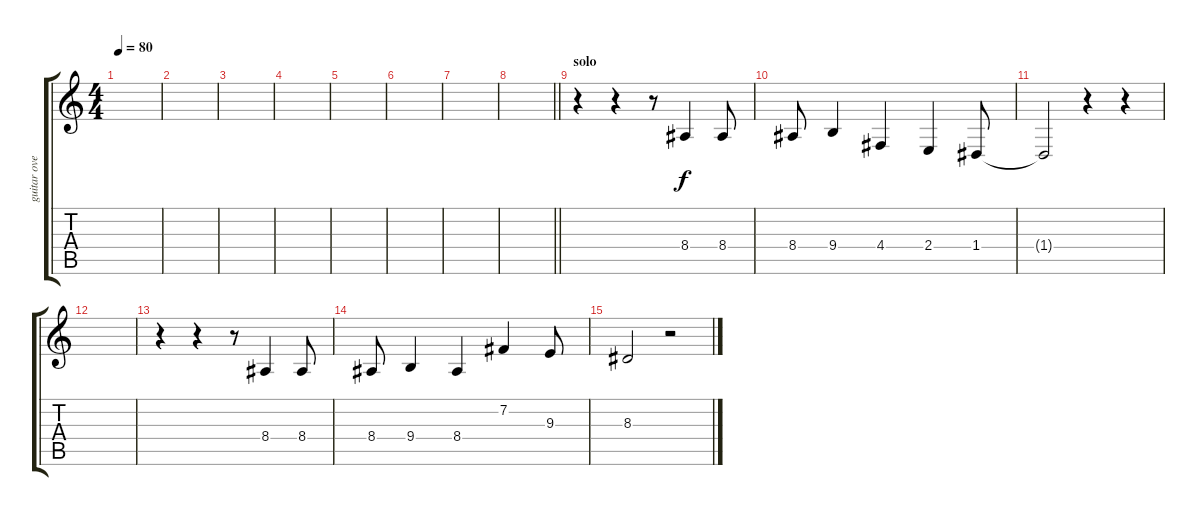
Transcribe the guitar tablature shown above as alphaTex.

\track ("guitar overdub" "guitar ove") {instrument pad8sweep}
\staff {score tabs}
\tuning (E4 B3 G3 D3 A2 E2) {hide}
\ts (4 4)
\tempo 80
\clef g2
\ks c
|
|
|
|
|
|
|
\barLineRight lightlight
|
\section ("" "solo")
r.4 r.4 r.8 8.4.4 8.4.8 |
8.4.8 9.4.4 4.4.4 2.4.4 1.4.8 |
1.4{t}.2 r.4 r.4 |
|
r.4 r.4 r.8 8.4.4 8.4.8 |
8.4.8 9.4.4 8.4.4 7.2.4 9.3.8 |
8.3.2 r.2
